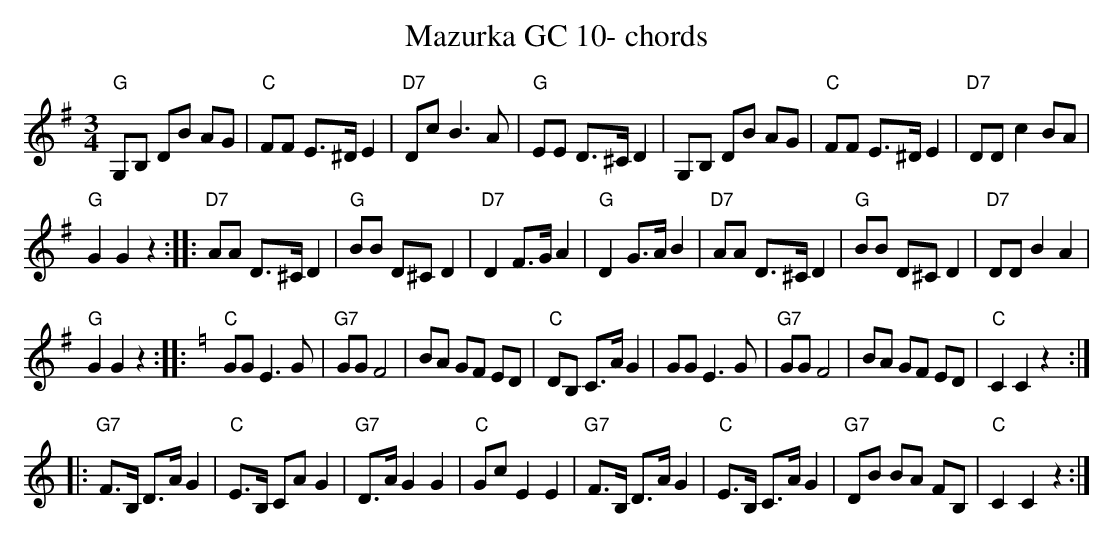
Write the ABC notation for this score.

X:1
T:Mazurka GC 10- chords
M:3/4
L:1/8
K:Gmaj%%MIDI gchordon
"G"G,B, DB AG | "C"FF E>^D E2 | "D7"Dc B3A | "G"EE D>^C D2 | G,B, DB AG | "C"FF E>^D E2 | "D7"DD c2 BA |
"G"G2G2z2 :: "D7"AA D>^C D2 | "G"BB D^C D2 | "D7"D2 F>G A2 | "G"D2 G>A B2 | "D7"AA D>^C D2 | "G"BB D^C D2 | "D7"DD B2A2 |
"G"G2G2z2 :: [K:Cmaj] "C"GG E3G | "G7"GG F4 | BA GF ED | "C"DB, C>A G2 | GG E3G | "G7"GG F4 | BA GF ED | "C"C2C2 z2 :|
|: "G7"F>B, D>A G2 | "C"E>B, CA G2 | "G7"D>A G2G2 | "C"Gc E2E2 | "G7"F>B, D>A G2 | "C"E>B, C>A G2 | "G7"DB BA FB, | "C"C2C2z2 :|
